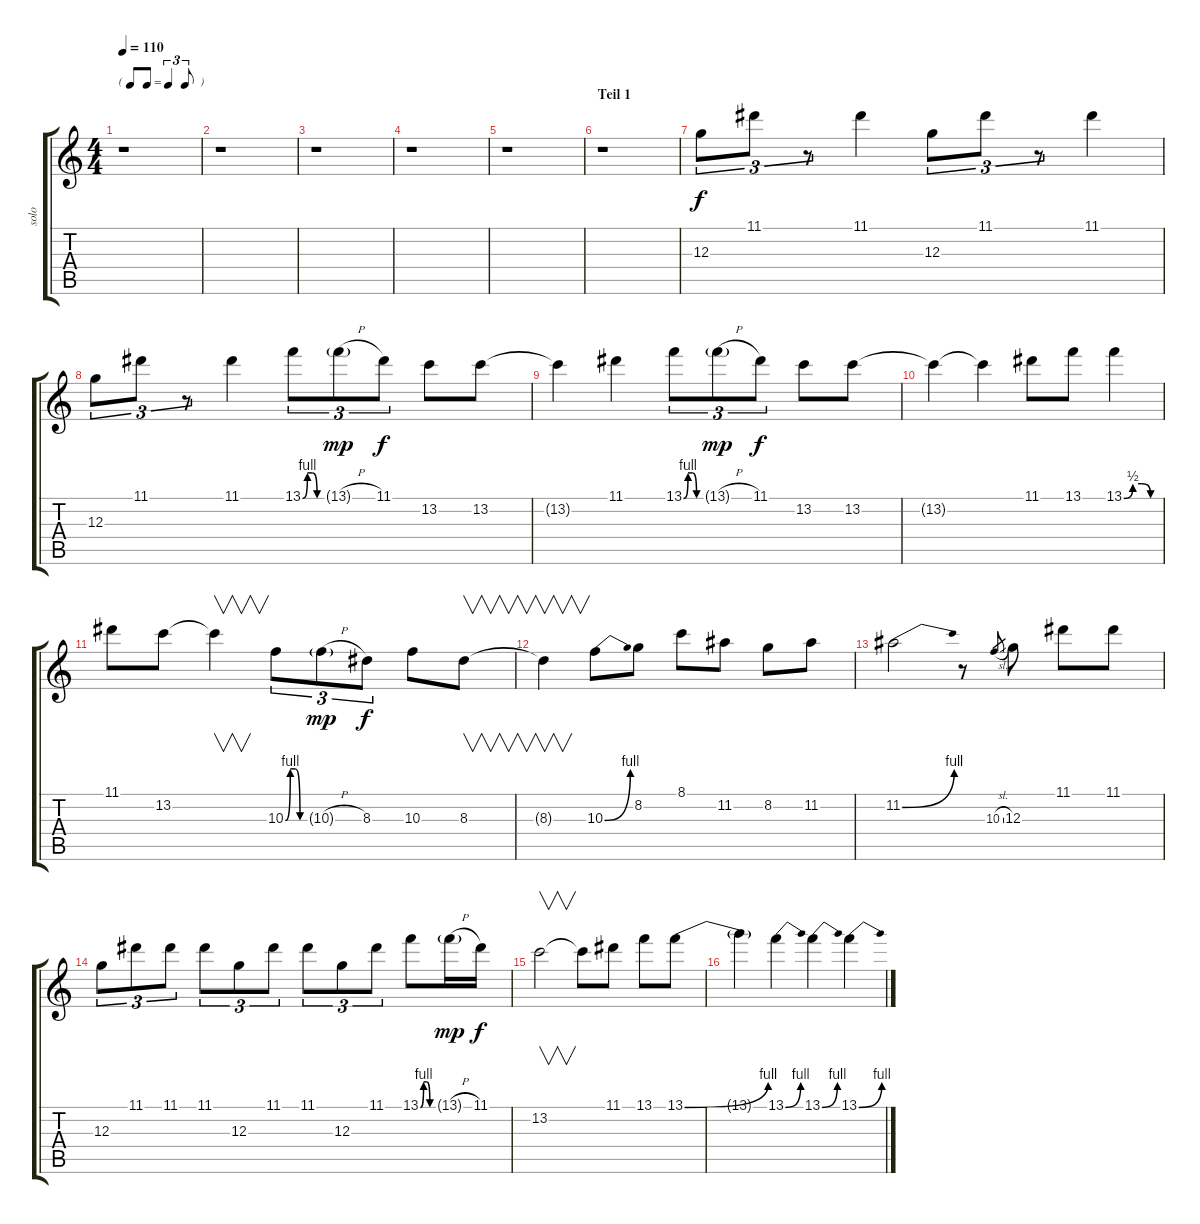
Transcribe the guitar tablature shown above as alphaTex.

\track ("solo" "solo") {instrument distortionguitar}
\staff {score tabs}
\tuning (E4 B3 G3 D3 A2 E2) {hide}
\ts (4 4)
\tf triplet8th
\tempo 110
\clef g2
\ks c
r.1{dy f} |
r.1 |
r.1 |
r.1 |
r.1 |
\section ("" "Teil 1")
r.1 |
12.3.8{tu (3 2)} 11.1.8{tu (3 2)} r.8{tu (3 2)} 11.1.4 12.3.8{tu (3 2)} 11.1.8{tu (3 2)} r.8{tu (3 2)} 11.1.4 |
12.3.8{tu (3 2)} 11.1.8{tu (3 2)} r.8{tu (3 2)} 11.1.4 13.1{be (custom 0 0 15 4 30 4 45 0 60 0)}.8{tu (3 2)} 13.1{h g}.8{tu (3 2) dy mp} 11.1.8{tu (3 2) dy f} 13.2.8 13.2.8 |
13.2{t}.4 11.1.4 13.1{be (custom 0 0 15 4 30 4 45 0 60 0)}.8{tu (3 2)} 13.1{h g}.8{tu (3 2) dy mp} 11.1.8{tu (3 2) dy f} 13.2.8 13.2.8 |
13.2{t}.4 13.2{t}.4 11.1.8 13.1.8 13.1{be (custom 0 0 15 2 30 2 45 0 60 0)}.4 |
11.1.8 13.2.8 13.2{t}.4{v} 10.3{be (custom 0 0 15 4 30 4 45 0 60 0)}.8{tu (3 2)} 10.3{h g}.8{tu (3 2) dy mp} 8.3.8{tu (3 2) dy f} 10.3.8 8.3.8{v} |
8.3{t}.4{v} 10.3{be (bend 0 0 60 4)}.8 8.2.8 8.1.8 11.2.8 8.2.8 11.2.8 |
11.2{be (bend 0 0 60 4)}.2 r.8 10.3{sl}.8{gr} 12.3.8 11.1.8 11.1.8 |
12.3.8{tu (3 2)} 11.1.8{tu (3 2)} 11.1.8{tu (3 2)} 11.1.8{tu (3 2)} 12.3.8{tu (3 2)} 11.1.8{tu (3 2)} 11.1.8{tu (3 2)} 12.3.8{tu (3 2)} 11.1.8{tu (3 2)} 13.1{be (custom 0 0 15 4 30 4 45 0 60 0)}.8 13.1{h g}.16{dy mp} 11.1.16{dy f} |
13.2.2{v} 13.2{t}.8 11.1.8 13.1.8 13.1{be (bend 0 0 60 4)}.8 |
13.1{t}.4 13.1{be (bend 0 0 60 4)}.4 13.1{be (bend 0 0 60 4)}.4 13.1{be (bend 0 0 60 4)}.4
